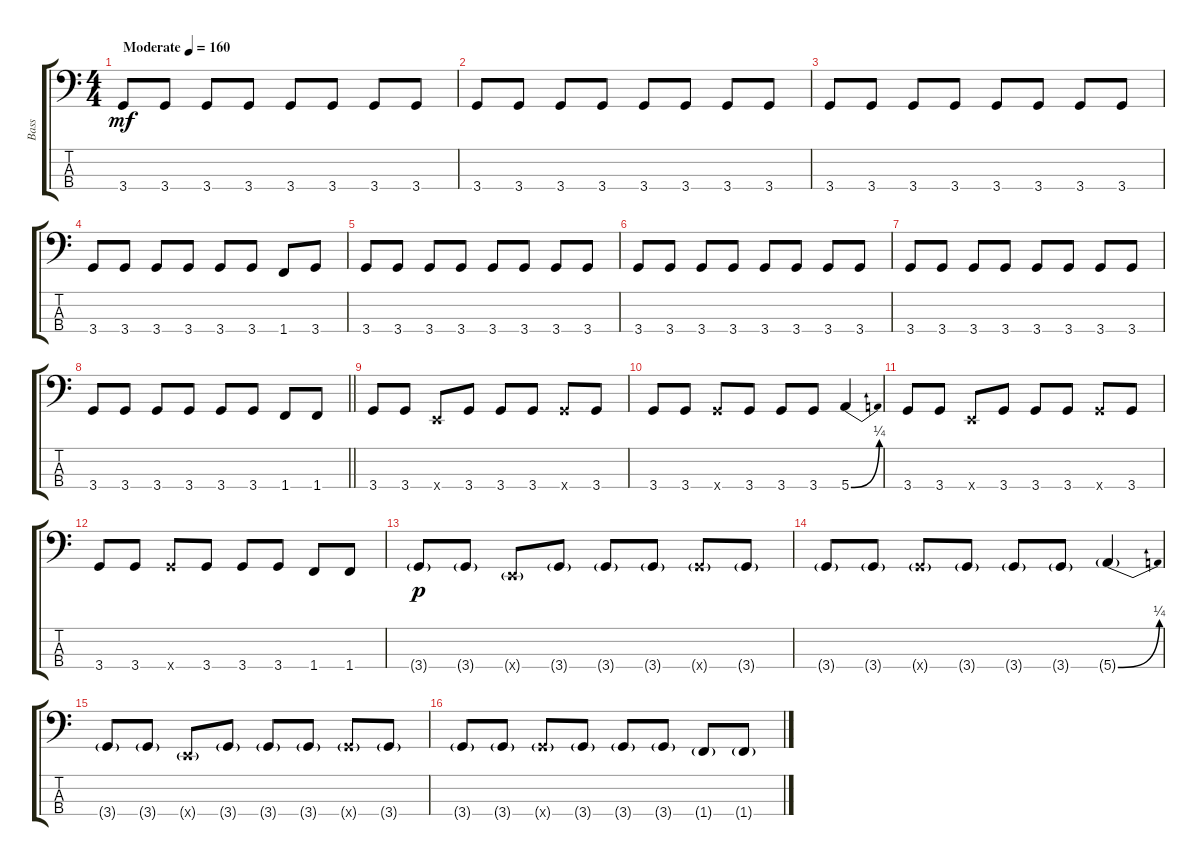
\track ("Bass" "Bass") {instrument electricbassfinger}
\staff {score tabs}
\tuning (G2 D2 A1 E1) {hide}
\ts (4 4)
\tempo (160 "Moderate")
\clef f4
\ks c
3.4.8{dy mf instrument electricbassfinger} 3.4.8 3.4.8 3.4.8 3.4.8 3.4.8 3.4.8 3.4.8 |
3.4.8 3.4.8 3.4.8 3.4.8 3.4.8 3.4.8 3.4.8 3.4.8 |
3.4.8 3.4.8 3.4.8 3.4.8 3.4.8 3.4.8 3.4.8 3.4.8 |
3.4.8 3.4.8 3.4.8 3.4.8 3.4.8 3.4.8 1.4.8 3.4.8 |
3.4.8 3.4.8 3.4.8 3.4.8 3.4.8 3.4.8 3.4.8 3.4.8 |
3.4.8 3.4.8 3.4.8 3.4.8 3.4.8 3.4.8 3.4.8 3.4.8 |
3.4.8 3.4.8 3.4.8 3.4.8 3.4.8 3.4.8 3.4.8 3.4.8 |
\barLineRight lightlight
3.4.8 3.4.8 3.4.8 3.4.8 3.4.8 3.4.8 1.4.8 1.4.8 |
3.4.8 3.4.8 0.4{x}.8 3.4.8 3.4.8 3.4.8 3.4{x}.8 3.4.8 |
3.4.8 3.4.8 3.4{x}.8 3.4.8 3.4.8 3.4.8 5.4{be (bend 0 0 60 1)}.4 |
3.4.8 3.4.8 0.4{x}.8 3.4.8 3.4.8 3.4.8 3.4{x}.8 3.4.8 |
3.4.8 3.4.8 3.4{x}.8 3.4.8 3.4.8 3.4.8 1.4.8 1.4.8 |
3.4{g}.8{dy p} 3.4{g}.8 0.4{g x}.8 3.4{g}.8 3.4{g}.8 3.4{g}.8 3.4{g x}.8 3.4{g}.8 |
3.4{g}.8 3.4{g}.8 3.4{g x}.8 3.4{g}.8 3.4{g}.8 3.4{g}.8 5.4{be (bend 0 0 60 1) g}.4 |
3.4{g}.8 3.4{g}.8 0.4{g x}.8 3.4{g}.8 3.4{g}.8 3.4{g}.8 3.4{g x}.8 3.4{g}.8 |
3.4{g}.8 3.4{g}.8 3.4{g x}.8 3.4{g}.8 3.4{g}.8 3.4{g}.8 1.4{g}.8 1.4{g}.8
